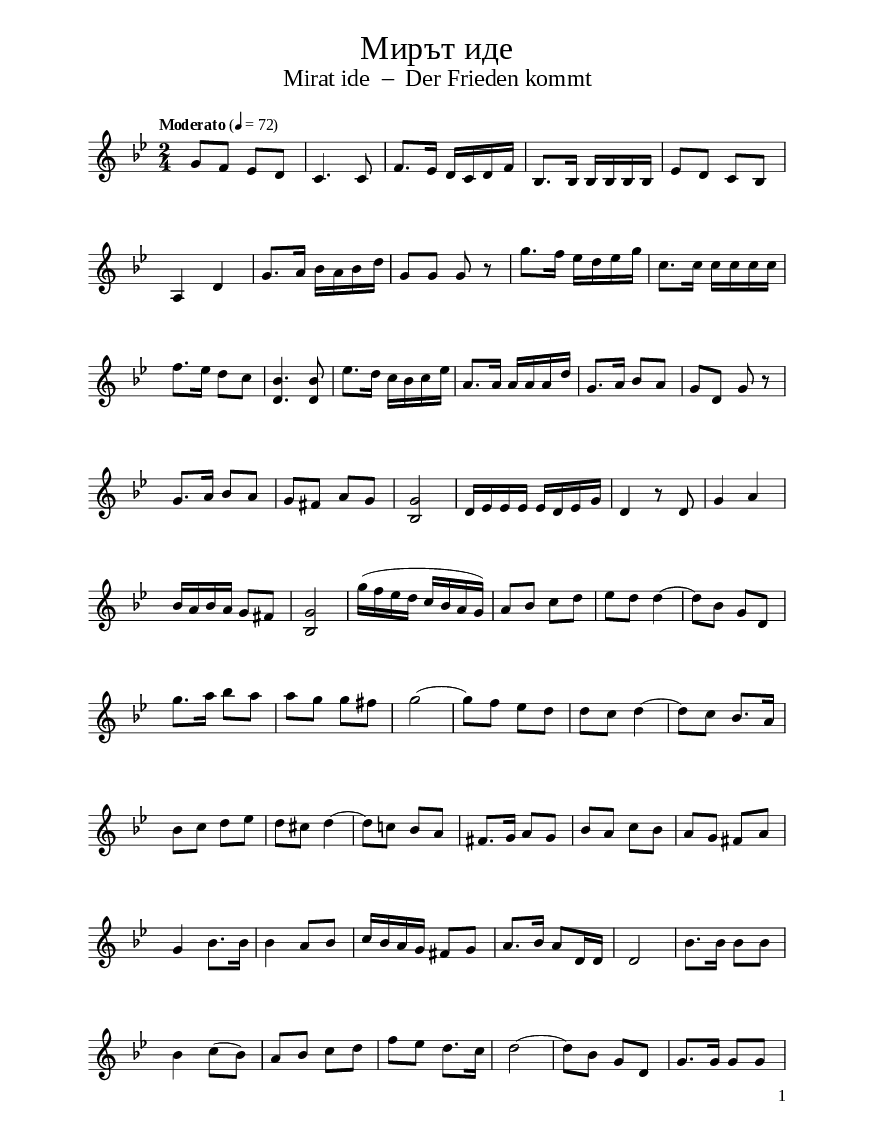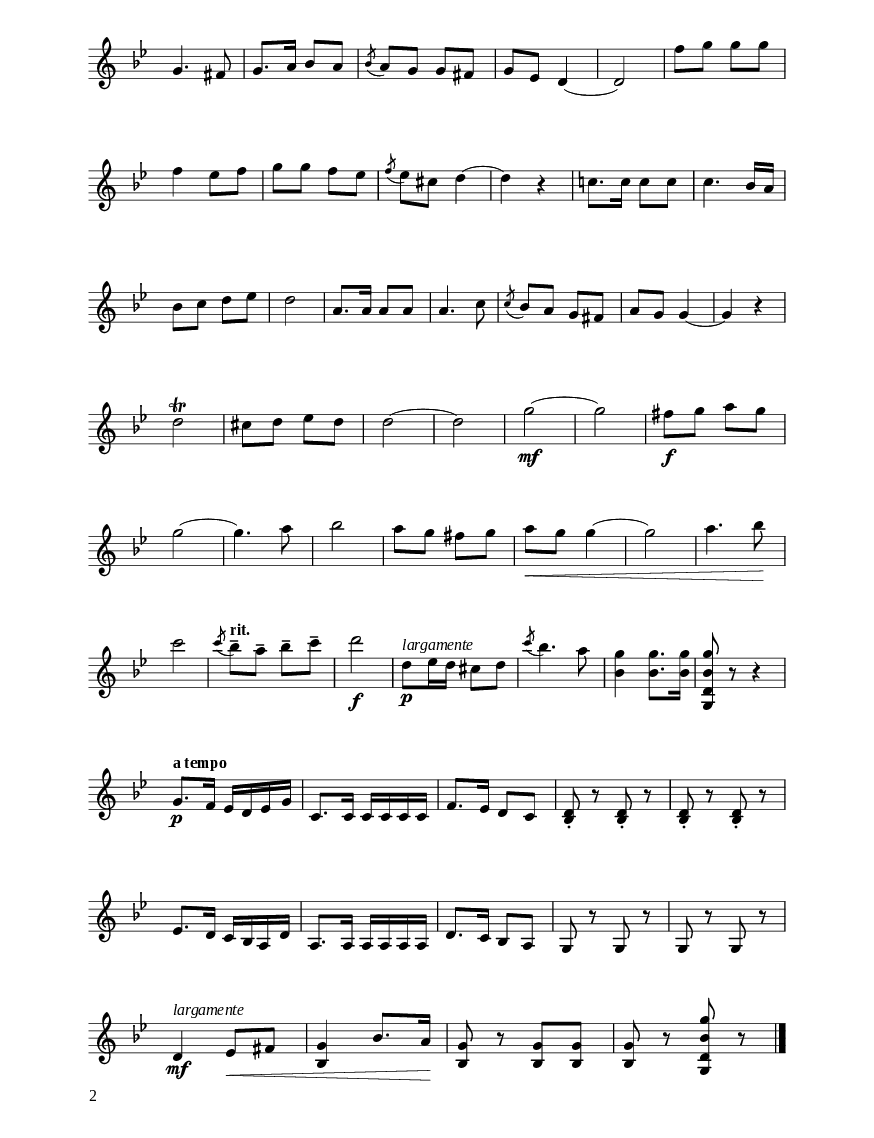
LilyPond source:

\version "2.24.0"

% include paper part and global functions
\include "include/globals.ily"

\bookpart {
  \label #'ref039
  \tocItem \markup " "
  \include "include/bookpart-paper.ily"
  \score {
    \include "include/score-layout.ily"

    \new Voice \relative c' {
      \clef treble
      \key bes \major
      \time 2/4
      \tempoFunc "Moderato" 4 "72"
      \autoBeamOff
      g'8[f8] es8[d8] | \noBreak
      c4. c8 | \noBreak
      f8.[es16] d16[c16 d16 f16] | \noBreak
      bes,8.[bes16] bes16[bes16 bes16 bes16] | \noBreak
      es8[d8] c8[bes8] | \break

      a4 d4 | \noBreak
      g8.[a16] bes[a bes d] | \noBreak
      g,8[g] g r | \noBreak
      g'8.[f16] ees[d es g] | \noBreak
      c,8.[c16] c[c c c] | \break

      f8.[es16] d8[c] | \noBreak
      <d, bes'>4. <d bes'>8 | \noBreak
      ees'8.[d16] c[bes c ees] | \noBreak
      a,8.[a16] \stemUp a[a a d] | \noBreak
      g,8.[a16] bes8[a] | \noBreak
      g[d] g r | \break

      g8.[a16] bes8[a] | \noBreak
      g[fis] a[g] | \noBreak
      <bes, g'>2 | \noBreak
      d16[ees ees ees] ees[d ees g] | \noBreak
      d4 r8 d | \noBreak
      g4 a | \break

      bes16[a bes a] g8[fis] | \noBreak
      <bes, g'>2 | \noBreak \stemNeutral
      g''16([f ees d] c[bes a g]) | \noBreak
      a8[bes] c[d] | \noBreak
      es[d] d4~ | \noBreak
      d8[bes] g[d] \break

      g'8.[a16] bes8[a] | \noBreak
      a[g] g[fis] | \noBreak
      g2~ | \noBreak
      g8[f] ees[d] | \noBreak
      d[c] d4 ~ | \noBreak
      d8[c] bes8.[a16] | \break

      bes8[c] d[ees] | \noBreak
      d[cis] d4~ | \noBreak
      d8[c!] bes[a] | \noBreak
      fis8.[g16] a8[g] | \noBreak
      bes[a] c[bes] | \barNumberCheck #40 \noBreak
      a[g] fis[a] | \break

      g4 bes8.[bes16] | \noBreak
      bes4 a8[bes] | \noBreak
      c16[bes a g] fis8[g] | \noBreak
      a8.[bes16] a8[d,16 d] | \noBreak
      d2 | \noBreak
      bes'8.[bes16] bes8[bes] | \break

      bes4 c8([bes]) | \noBreak
      a[bes] c[d] | \noBreak
      f[ees] d8.[c16] | \barNumberCheck #50 \noBreak
      d2~ | \noBreak
      d8[bes] g[d] | \noBreak
      g8.[g16] g8[g] | \break

      g4. fis8 | \noBreak
      g8.[a16] bes8[a] | \noBreak
      \acciaccatura { bes } a[g] g[fis] | \noBreak
      g[ees] d4~ | \noBreak
      d2 | \noBreak
      f'8[g] g[g] | \break

      f4 ees8[f] | \noBreak
      g[g] f[ees] | \noBreak
      \acciaccatura { f } ees[cis] d4~ | \noBreak
      d r | \noBreak
      c!8.[c16] c8[c] | \noBreak
      c4. bes16[a] | \break

      bes8[c] d[ees] | \noBreak
      d2 | \noBreak
      a8.[a16] a8[a] | \noBreak
      a4. c8 | \noBreak
      \acciaccatura { c } bes[a] g[fis] | \noBreak
      a[g] g4~ | \noBreak
      g r | \break

      d'2\trill | \noBreak
      cis8[d] ees[d] | \noBreak
      d2~ | \noBreak
      d2 | \noBreak
      g2\mf ~ | \noBreak
      g2 | \noBreak
      fis8\f[g] a[g] | \break

      g2~ | \noBreak
      g4. a8 | \noBreak
      bes2 | \noBreak
      a8[g] fis[g] | \noBreak
      a\<[g] g4 ~ | \noBreak
      g2 | \noBreak
      a4. bes8\! | \break

      c2 | \noBreak
      \acciaccatura { c8 } \tempo "rit." bes \tenuto[a\tenuto] bes\tenuto[c\tenuto] \noBreak
      d2\f \noBreak
      d,8^\markup{ \italic {largamente} }\p[ees16 d] cis8[d]  | \noBreak
      \acciaccatura { c' } bes4. a8 | \noBreak
      <g bes,>4 <g bes,>8.[<g bes,>16] | \noBreak
      <g,, d' bes' g'>8 r r4 | \break

      \tempo "a tempo"
      g'8.\p[f16] ees[d ees g] | \noBreak
      c,8.[c16] c[c c c] | \noBreak
      f8.[ees16] d8[c] | \noBreak
      <bes d>8\staccato r  <bes d>8\staccato r | \noBreak
      <bes d>8\staccato r  <bes d>8\staccato r | \break

      ees8.[d16] c[bes a d] | \noBreak
      a8.[a16] a[a a a] | \barNumberCheck #100 \noBreak
      d8.[c16] bes8[a] | \noBreak
      g r g r | \noBreak
      g r g r | \break

      d'4\mf^\markup{ \italic {largamente} } es8\<[fis] | \noBreak
      <bes, g'>4 bes'8.[a16]\! | \noBreak
      <bes, g'>8 r <bes g'>[<bes g'>] \noBreak
      <bes g'> r <g d' bes' g'> r | \bar "|."

    }

    \addlyrics {


    }

    \addlyrics {

    }
    \header {
      title = \titleFunc "Мирът иде" "Mirat ide  –  Der Frieden kommt"
    }

    \midi{}

  } % score
  %\markup \dc-two "D.C." "con repitione"

  %\pageBreak

  % include foreign translation(s) of the song
  %\include "lyrics_de/020_bratstvo_edinstvo_lyrics_de.ly"

} % bookpart
